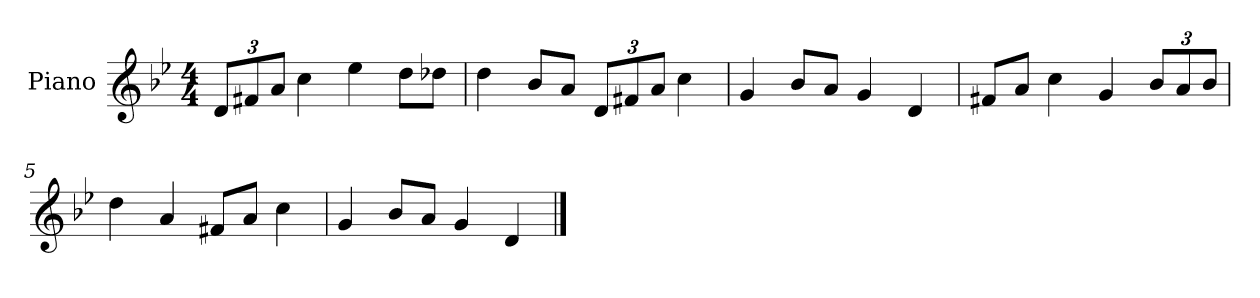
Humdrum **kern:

**kern
*part1
*staff1
*I"Piano
*I'P-no
*clefG2
*k[b-e-]
*M4/4
*MM90
*Xbrackettup
=1
12d/L
12f#X/
12a/J
4cc\
4ee-\
8dd\L
8dd-X\J
=2
4dd\
8b-/L
8a/J
12d/L
12f#X/
12a/J
4cc\
=3
4g/
8b-/L
8a/J
4g/
4d/
=4
8f#X/L
8a/J
4cc\
4g/
12b-/L
12a/
12b-/J
=5
4dd\
4a/
8f#X/L
8a/J
4cc\
!!LO:LB:g=z
=6
4g/
8b-/L
8a/J
4g/
4d/
==
*-
